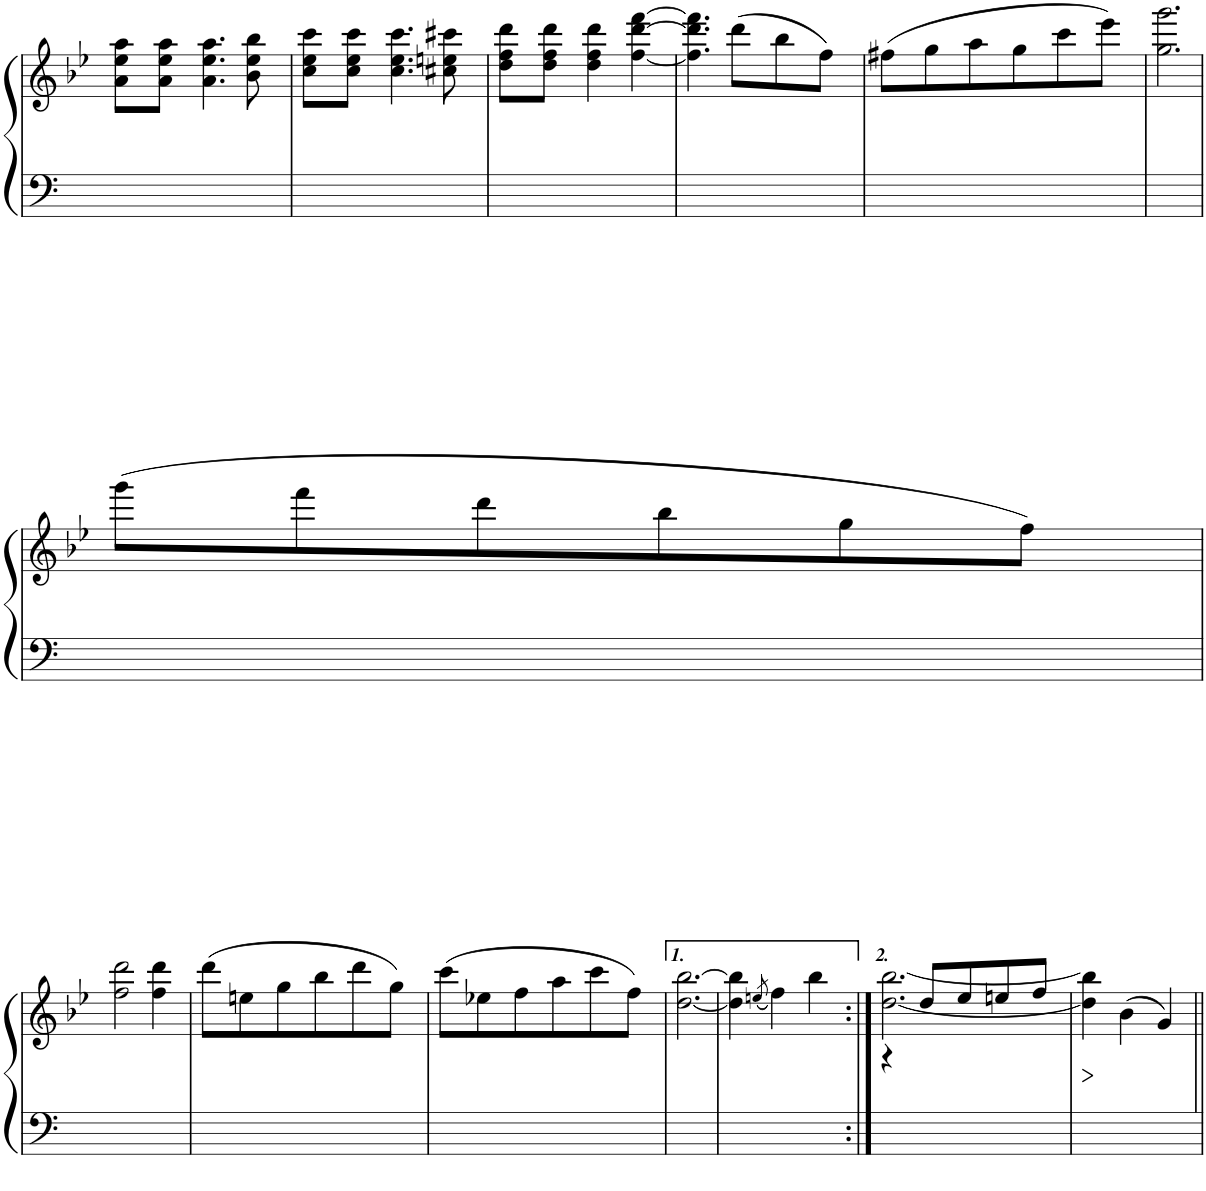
**kern	**kern
*part1	*part1
*staff2	*staff1
*I"Piano	*
*I'Pno	*
!!LO:PB:g=z
*clefF4	*clefG2
*	*k[b-e-]
*	*B-:
*	*M3/4
=59	=59
2.ryy	8a\ 8ee-\ 8aa\L
.	8a\ 8ee-\ 8aa\J
.	4.a\ 4.ee-\ 4.aa\
.	8b-\ 8ee-\ 8bb-\
=60	=60
2.ryy	8cc\ 8ee-\ 8ccc\L
.	8cc\ 8ee-\ 8ccc\J
.	4.cc\ 4.ee-\ 4.ccc\
.	8cc#X\ 8een\ 8ccc#X\
=61	=61
2.ryy	8dd\ 8ff\ 8ddd\L
.	8dd\ 8ff\ 8ddd\J
.	4dd\ 4ff\ 4ddd\
.	[4ff\ [4ddd\ [4fff\
=62	=62
2.ryy	4.ff\] 4.ddd\] 4.fff\]
.	(8ddd\L
.	8bb-\
.	8ff\J)
=63	=63
2.ryy	(8ff#X\L
.	8gg\
.	8aa\
.	8gg\
.	8ccc\
.	8eee-\J)
=64	=64
2.ryy	2.gg\ 2.ggg\
!!LO:LB:g=z
=65	=65
2.ryy	(8ggg\L
.	8fff\
.	8ddd\
.	8bb-\
.	8gg\
.	8ff\J)
!!LO:LB:g=z
=66	=66
2.ryy	2ff\ 2ddd\
.	4ff\ 4ddd\
=67	=67
2.ryy	(8ddd\L
.	8een\
.	8gg\
.	8bb-\
.	8ddd\
.	8gg\J)
=68	=68
2.ryy	(8ccc\L
.	8ee-X\
.	8ff\
.	8aa\
.	8ccc\
.	8ff\J)
=69	=69
2.ryy	[2.dd\ [2.bb-\
=70	=70
2.ryy	4dd\] 4bb-\]
.	(8qeen/
.	4ff\)
.	4bb-\
=71:|!	=71:|!
*	*^
2.ryy	[2.dd\ [2.bb-\	4r
.	.	8dd/L
.	.	8ee-/
.	.	8een/
.	.	8ff/J
*	*v	*v
=72	=72
2.ryy	4dd\] 4bb-\]
.	(4b-\
.	4g/)
=||	=||
*-	*-
